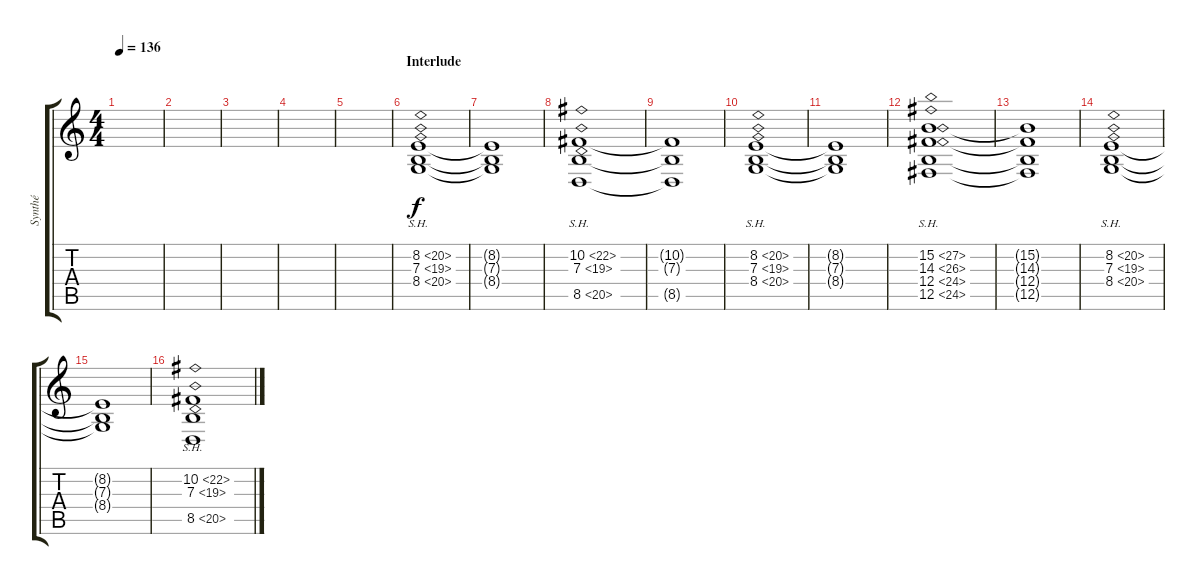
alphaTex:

\track ("Synthé" "Synthé") {instrument synthstrings1}
\staff {score tabs}
\tuning (Db4 Ab3 E3 B2 Gb2 B1) {hide}
\ts (4 4)
\tempo 136
\clef g2
\ks c
|
|
|
|
|
\section ("" "Interlude")
(8.2{sh 12} 7.3{sh 12} 8.4{sh 12}).1 |
(8.2{t} 7.3{t} 8.4{t}).1 |
(10.2{sh 12} 7.3{sh 12} 8.5{sh 12}).1 |
(10.2{t} 7.3{t} 8.5{t}).1 |
(8.2{sh 12} 7.3{sh 12} 8.4{sh 12}).1 |
(8.2{t} 7.3{t} 8.4{t}).1 |
(15.2{sh 12} 14.3{sh 12} 12.4{sh 12} 12.5{sh 12}).1 |
(15.2{t} 14.3{t} 12.4{t} 12.5{t}).1 |
(8.2{sh 12} 7.3{sh 12} 8.4{sh 12}).1 |
(8.2{t} 7.3{t} 8.4{t}).1 |
(10.2{sh 12} 7.3{sh 12} 8.5{sh 12}).1
